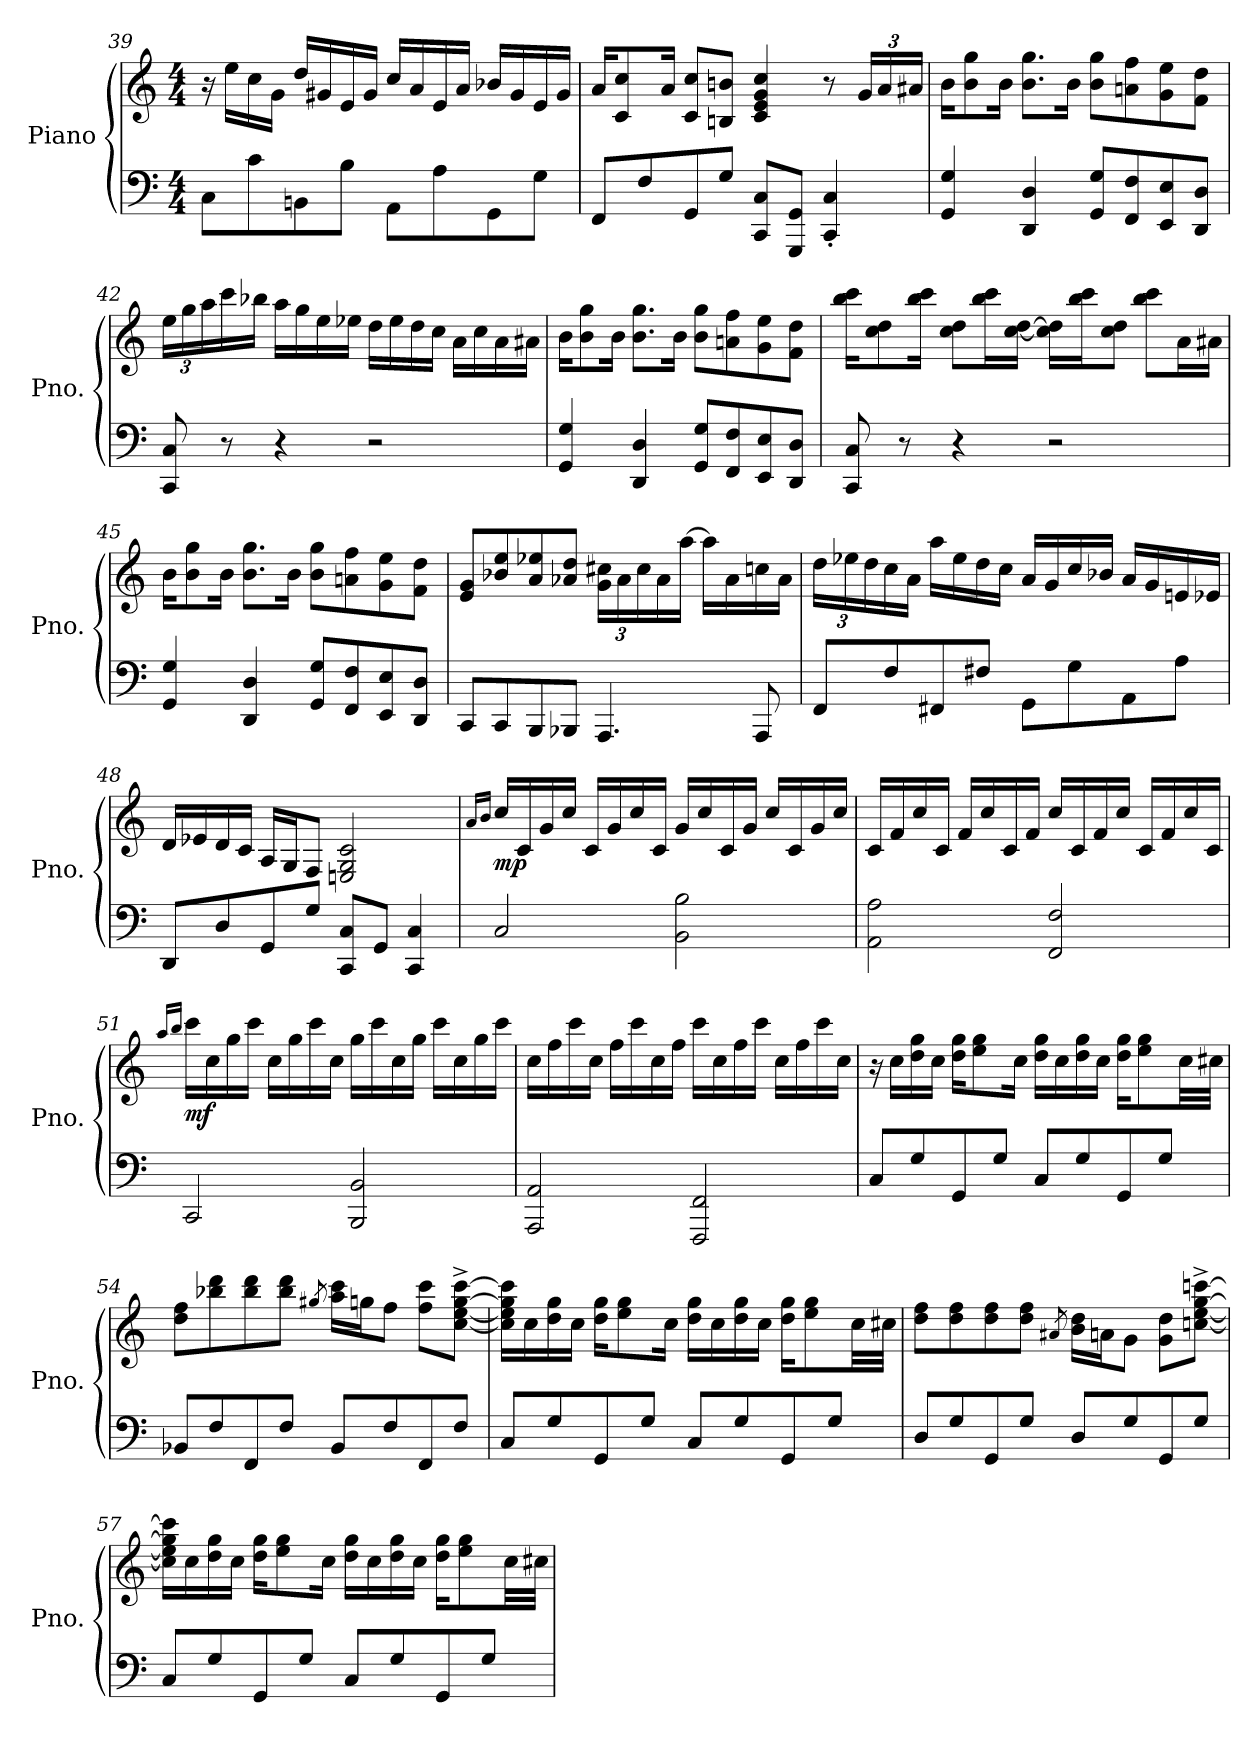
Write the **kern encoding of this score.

**kern	**kern	**dynam
*part1	*part1	*part1
*staff2	*staff1	*staff1/2
*I"Piano	*	*
*I'Pno.	*	*
!!LO:PB:g=z
*clefF4	*clefG2	*
*k[]	*k[]	*
*M4/4	*M4/4	*
=39	=39	=39
8C\L	16r	.
.	16ee\LL	.
8c\	16cc\	.
.	16g\JJ	.
8BBn\	16dd/LL	.
.	16g#X/	.
8B\J	16e/	.
.	16g#/JJ	.
8AA\L	16cc/LL	.
.	16a/	.
8A\	16e/	.
.	16a/JJ	.
8GG\	16b-X/LL	.
.	16g#/	.
8G\J	16e/	.
.	16g#/JJ	.
=40	=40	=40
8FF/L	16a/KL	.
.	8c/ 8cc/	.
8F/	.	.
.	16a/Jk	.
8GG/	8c/ 8cc/L	.
8G/J	8Bn/ 8bn/J	.
8CC/ 8C/L	4c/ 4e/ 4g/ 4cc/	.
8GGG/ 8GG/J	.	.
4CC/' 4C/'	8r	.
*	*Xbrackettup	*
.	24g/LL	.
.	24a/	.
.	24a#X/JJ	.
=41	=41	=41
4GG/ 4G/	16b\KL	.
.	8b\ 8gg\	.
.	16b\Jk	.
4DD/ 4D/	8.b\ 8.gg\L	.
.	16b\Jk	.
8GG/ 8G/L	8b\ 8gg\L	.
8FF/ 8F/	8an\ 8ff\	.
8EE/ 8E/	8g\ 8ee\	.
8DD/ 8D/J	8f\ 8dd\J	.
!!LO:LB:g=z
=42	=42	=42
8CC/ 8C/	24ee\LL	.
.	24gg\	.
.	24aa\	.
8r	16ccc\	.
.	16bb-X\JJ	.
4r	16aa\LL	.
.	16gg\	.
.	16ee\	.
.	16ee-X\JJ	.
2r	16dd\LL	.
.	16ee-\	.
.	16dd\	.
.	16cc\JJ	.
.	16a\LL	.
.	16cc\	.
.	16a\	.
.	16a#X\JJ	.
=43	=43	=43
4GG/ 4G/	16b\KL	.
.	8b\ 8gg\	.
.	16b\Jk	.
4DD/ 4D/	8.b\ 8.gg\L	.
.	16b\Jk	.
8GG/ 8G/L	8b\ 8gg\L	.
8FF/ 8F/	8an\ 8ff\	.
8EE/ 8E/	8g\ 8ee\	.
8DD/ 8D/J	8f\ 8dd\J	.
!!LO:LB:g=z
=44	=44	=44
8CC/ 8C/	16bb\ 16ccc\KL	.
.	8cc\ 8dd\	.
8r	.	.
.	16bb\ 16ccc\Jk	.
4r	8cc\ 8dd\L	.
.	16bb\ 16ccc\L	.
.	[16cc\ [16dd\JJ	.
2r	16cc\] 16dd\]LL	.
.	16bb\ 16ccc\J	.
.	8cc\ 8dd\J	.
.	8bb\ 8ccc\L	.
.	16a\L	.
.	16a#X\JJ	.
=45	=45	=45
4GG/ 4G/	16b\KL	.
.	8b\ 8gg\	.
.	16b\Jk	.
4DD/ 4D/	8.b\ 8.gg\L	.
.	16b\Jk	.
8GG/ 8G/L	8b\ 8gg\L	.
8FF/ 8F/	8an\ 8ff\	.
8EE/ 8E/	8g\ 8ee\	.
8DD/ 8D/J	8f\ 8dd\J	.
=46	=46	=46
8CC/L	8e/ 8g/L	.
8CC/	8b-X/ 8ee/	.
8BBB/	8a/ 8ee-X/	.
8BBB-X/J	8a-X/ 8dd/J	.
4.AAA/	24g\ 24cc#X\LL	.
.	24a-\	.
.	24cc#\	.
.	16a-\	.
.	[16aa\JJ	.
.	16aa\LL]	.
.	16a-\	.
8AAA/	16ccn\	.
.	16a-\JJ	.
!!LO:LB:g=z
=47	=47	=47
8FF/L	24dd\LL	.
.	24ee-X\	.
.	24dd\	.
8F/	16cc\	.
.	16a\JJ	.
8FF#X/	16aa\LL	.
.	16ee-\	.
8F#X/J	16dd\	.
.	16cc\JJ	.
8GG\L	16a/LL	.
.	16g/	.
8G\	16cc/	.
.	16b-X/JJ	.
8AA\	16a/LL	.
.	16g/	.
8A\J	16en/	.
.	16e-X/JJ	.
=48	=48	=48
8DD/L	16d/LL	.
.	16e-X/	.
8D/	16d/	.
.	16c/JJ	.
8GG/	16A/LL	.
.	16G/J	.
8G/J	8F/J	.
8CC/ 8C/L	2En/ 2G/ 2c/	.
8GG/J	.	.
4CC/ 4C/	.	.
!!LO:LB:g=z
=49	=49	=49
.	16qa/LL	.
.	16qb/JJ	.
!	!	!LO:DY:b
2C/	16cc/LL	mp
.	16c/	.
.	16g/	.
.	16cc/JJ	.
.	16c/LL	.
.	16g/	.
.	16cc/	.
.	16c/JJ	.
2BB\ 2B\	16g/LL	.
.	16cc/	.
.	16c/	.
.	16g/JJ	.
.	16cc/LL	.
.	16c/	.
.	16g/	.
.	16cc/JJ	.
=50	=50	=50
2AA\ 2A\	16c/LL	.
.	16f/	.
.	16cc/	.
.	16c/JJ	.
.	16f/LL	.
.	16cc/	.
.	16c/	.
.	16f/JJ	.
2FF/ 2F/	16cc/LL	.
.	16c/	.
.	16f/	.
.	16cc/JJ	.
.	16c/LL	.
.	16f/	.
.	16cc/	.
.	16c/JJ	.
!!LO:PB:g=z
=51	=51	=51
.	16qaa/LL	.
.	16qbb/JJ	.
!	!	!LO:DY:b
2CC/	16ccc\LL	mf
.	16cc\	.
.	16gg\	.
.	16ccc\JJ	.
.	16cc\LL	.
.	16gg\	.
.	16ccc\	.
.	16cc\JJ	.
2BBB/ 2BB/	16gg\LL	.
.	16ccc\	.
.	16cc\	.
.	16gg\JJ	.
.	16ccc\LL	.
.	16cc\	.
.	16gg\	.
.	16ccc\JJ	.
=52	=52	=52
2AAA/ 2AA/	16cc\LL	.
.	16ff\	.
.	16ccc\	.
.	16cc\JJ	.
.	16ff\LL	.
.	16ccc\	.
.	16cc\	.
.	16ff\JJ	.
2FFF/ 2FF/	16ccc\LL	.
.	16cc\	.
.	16ff\	.
.	16ccc\JJ	.
.	16cc\LL	.
.	16ff\	.
.	16ccc\	.
.	16cc\JJ	.
=53	=53	=53
8C/L	16r	.
.	16cc\LL	.
8G/	16dd\ 16gg\	.
.	16cc\JJ	.
8GG/	16dd\ 16gg\KL	.
.	8ee\ 8gg\	.
8G/J	.	.
.	16cc\Jk	.
8C/L	16dd\ 16gg\LL	.
.	16cc\	.
8G/	16dd\ 16gg\	.
.	16cc\JJ	.
8GG/	16dd\ 16gg\KL	.
.	8ee\ 8gg\	.
8G/J	.	.
.	32cc\LL	.
.	32cc#X\JJJ	.
!!LO:LB:g=z
=54	=54	=54
8BB-X/L	8dd\ 8ff\L	.
8F/	8bb-X\ 8ddd\	.
8FF/	8bb-\ 8ddd\	.
8F/J	8bb-\ 8ddd\J	.
.	8qgg#X/	.
8BB-/L	16aa\ 16ccc\LL	.
.	16ggn\J	.
8F/	8ff\J	.
8FF/	8ff\ 8ccc\L	.
8F/J	[8cc\^ [8ee\^ [8gg\^ [8ccc\^J	.
=55	=55	=55
8C/L	16cc\] 16ee\] 16gg\] 16ccc\]LL	.
.	16cc\	.
8G/	16dd\ 16gg\	.
.	16cc\JJ	.
8GG/	16dd\ 16gg\KL	.
.	8ee\ 8gg\	.
8G/J	.	.
.	16cc\Jk	.
8C/L	16dd\ 16gg\LL	.
.	16cc\	.
8G/	16dd\ 16gg\	.
.	16cc\JJ	.
8GG/	16dd\ 16gg\KL	.
.	8ee\ 8gg\	.
8G/J	.	.
.	32cc\LL	.
.	32cc#X\JJJ	.
=56	=56	=56
8D/L	8dd\ 8ff\L	.
8G/	8dd\ 8ff\	.
8GG/	8dd\ 8ff\	.
8G/J	8dd\ 8ff\J	.
.	8qa#X/	.
8D/L	16b\ 16dd\LL	.
.	16an\J	.
8G/	8g\J	.
8GG/	8g\ 8dd\L	.
8G/J	[8ccn\^ [8ee\^ [8gg\^ [8cccn\^J	.
!!LO:LB:g=z
=57	=57	=57
8C/L	16cc\] 16ee\] 16gg\] 16ccc\]LL	.
.	16cc\	.
8G/	16dd\ 16gg\	.
.	16cc\JJ	.
8GG/	16dd\ 16gg\KL	.
.	8ee\ 8gg\	.
8G/J	.	.
.	16cc\Jk	.
8C/L	16dd\ 16gg\LL	.
.	16cc\	.
8G/	16dd\ 16gg\	.
.	16cc\JJ	.
8GG/	16dd\ 16gg\KL	.
.	8ee\ 8gg\	.
8G/J	.	.
.	32cc\LL	.
.	32cc#X\JJJ	.
=	=	=
*-	*-	*-
